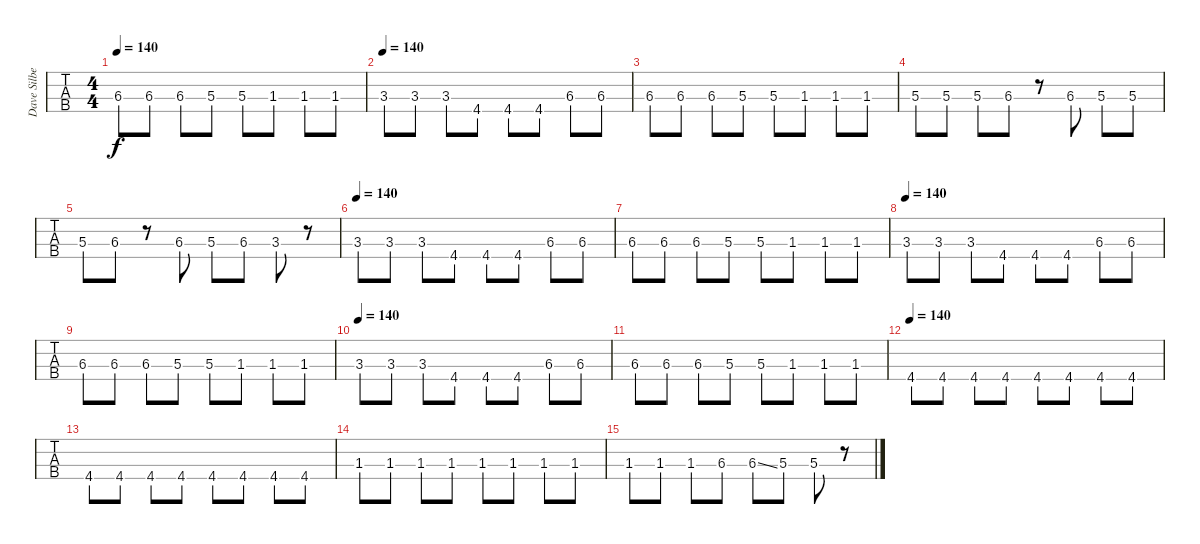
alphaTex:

\track ("Dave Silber" "Dave Silbe") {instrument electricbasspick}
\staff {tabs}
\tuning (G2 D2 A1 E1) {hide}
\ts (4 4)
\tempo 140
\clef f4
\ks c
6.3.8{dy f} 6.3.8 6.3.8 5.3.8 5.3.8 1.3.8 1.3.8 1.3.8 |
\tempo 140
3.3.8 3.3.8 3.3.8 4.4.8 4.4.8 4.4.8 6.3.8 6.3.8 |
6.3.8 6.3.8 6.3.8 5.3.8 5.3.8 1.3.8 1.3.8 1.3.8 |
5.3.8 5.3.8 5.3.8 6.3.8 r.8 6.3.8 5.3.8 5.3.8 |
5.3.8 6.3.8 r.8 6.3.8 5.3.8 6.3.8 3.3.8 r.8 |
\tempo 140
3.3.8 3.3.8 3.3.8 4.4.8 4.4.8 4.4.8 6.3.8 6.3.8 |
6.3.8 6.3.8 6.3.8 5.3.8 5.3.8 1.3.8 1.3.8 1.3.8 |
\tempo 140
3.3.8 3.3.8 3.3.8 4.4.8 4.4.8 4.4.8 6.3.8 6.3.8 |
6.3.8 6.3.8 6.3.8 5.3.8 5.3.8 1.3.8 1.3.8 1.3.8 |
\tempo 140
3.3.8 3.3.8 3.3.8 4.4.8 4.4.8 4.4.8 6.3.8 6.3.8 |
6.3.8 6.3.8 6.3.8 5.3.8 5.3.8 1.3.8 1.3.8 1.3.8 |
\tempo 140
4.4.8 4.4.8 4.4.8 4.4.8 4.4.8 4.4.8 4.4.8 4.4.8 |
4.4.8 4.4.8 4.4.8 4.4.8 4.4.8 4.4.8 4.4.8 4.4.8 |
1.3.8 1.3.8 1.3.8 1.3.8 1.3.8 1.3.8 1.3.8 1.3.8 |
1.3.8 1.3.8 1.3.8 6.3.8 6.3{ss}.8 5.3.8 5.3.8 r.8
